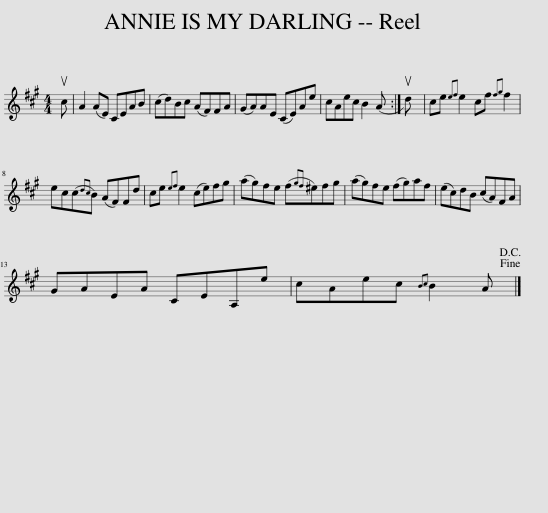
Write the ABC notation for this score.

X:1
L:1/8
M:4/4
I:linebreak $
K:A
V:1 treble
V:1
 uc | A2 (AE) CEAB | (cd)Bc (AF)FA | (GA)AE (CE)Ae | cAec B2 (A :| %5
 ud) | ce{ef} e2 cf{fg} f2 |$ ec(c{dc}B) (AF)Fd | ce{ef} e2 (ce)fg | (ag)fe (f{gf}^e)fg | %10
 (ag)fe (fg)af | (ec)dB (cA)FA |$ GAEA CEA,e | cAec{Bc} B2 A!fine!!D.C.! |] %14
